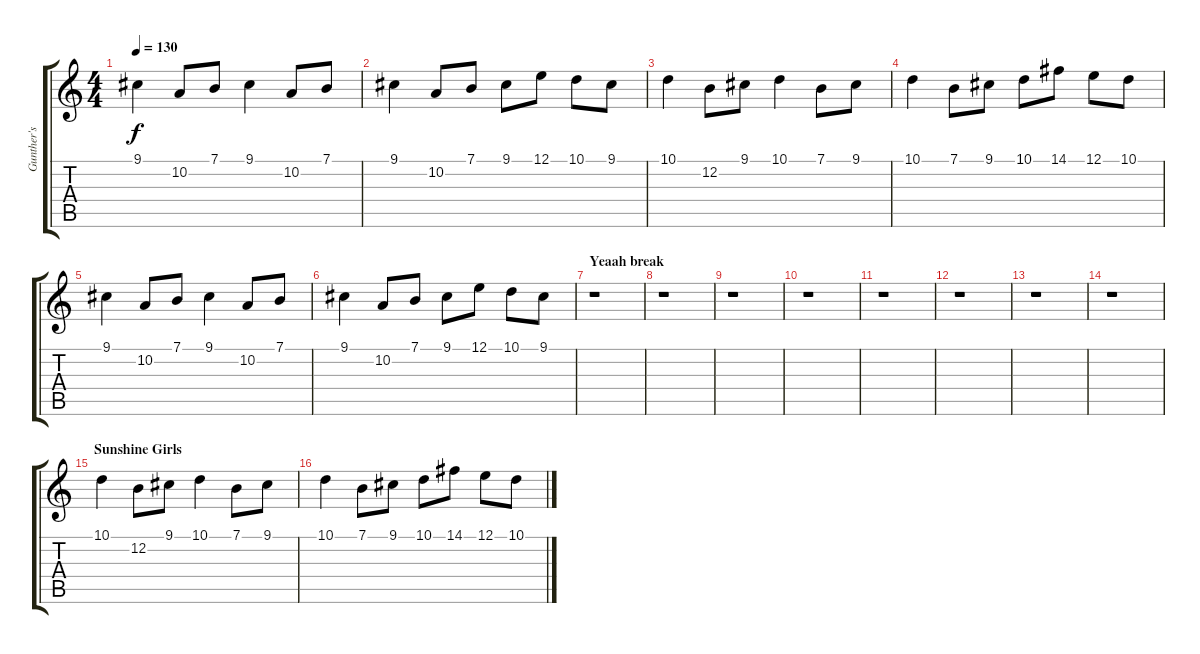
\track ("Gunther's Girls" "Gunther's ") {instrument englishhorn}
\staff {score tabs}
\tuning (E4 B3 G3 D3 A2 E2) {hide}
\ts (4 4)
\tempo 130
\clef g2
\ks c
9.1.4{dy f} 10.2.8 7.1.8 9.1.4 10.2.8 7.1.8 |
9.1.4 10.2.8 7.1.8 9.1.8 12.1.8 10.1.8 9.1.8 |
10.1.4 12.2.8 9.1.8 10.1.4 7.1.8 9.1.8 |
10.1.4 7.1.8 9.1.8 10.1.8 14.1.8 12.1.8 10.1.8 |
9.1.4 10.2.8 7.1.8 9.1.4 10.2.8 7.1.8 |
9.1.4 10.2.8 7.1.8 9.1.8 12.1.8 10.1.8 9.1.8 |
\section ("" "Yeaah break")
r.1 |
r.1 |
r.1 |
r.1 |
r.1 |
r.1 |
r.1 |
r.1 |
\section ("" "Sunshine Girls")
10.1.4 12.2.8 9.1.8 10.1.4 7.1.8 9.1.8 |
10.1.4 7.1.8 9.1.8 10.1.8 14.1.8 12.1.8 10.1.8
